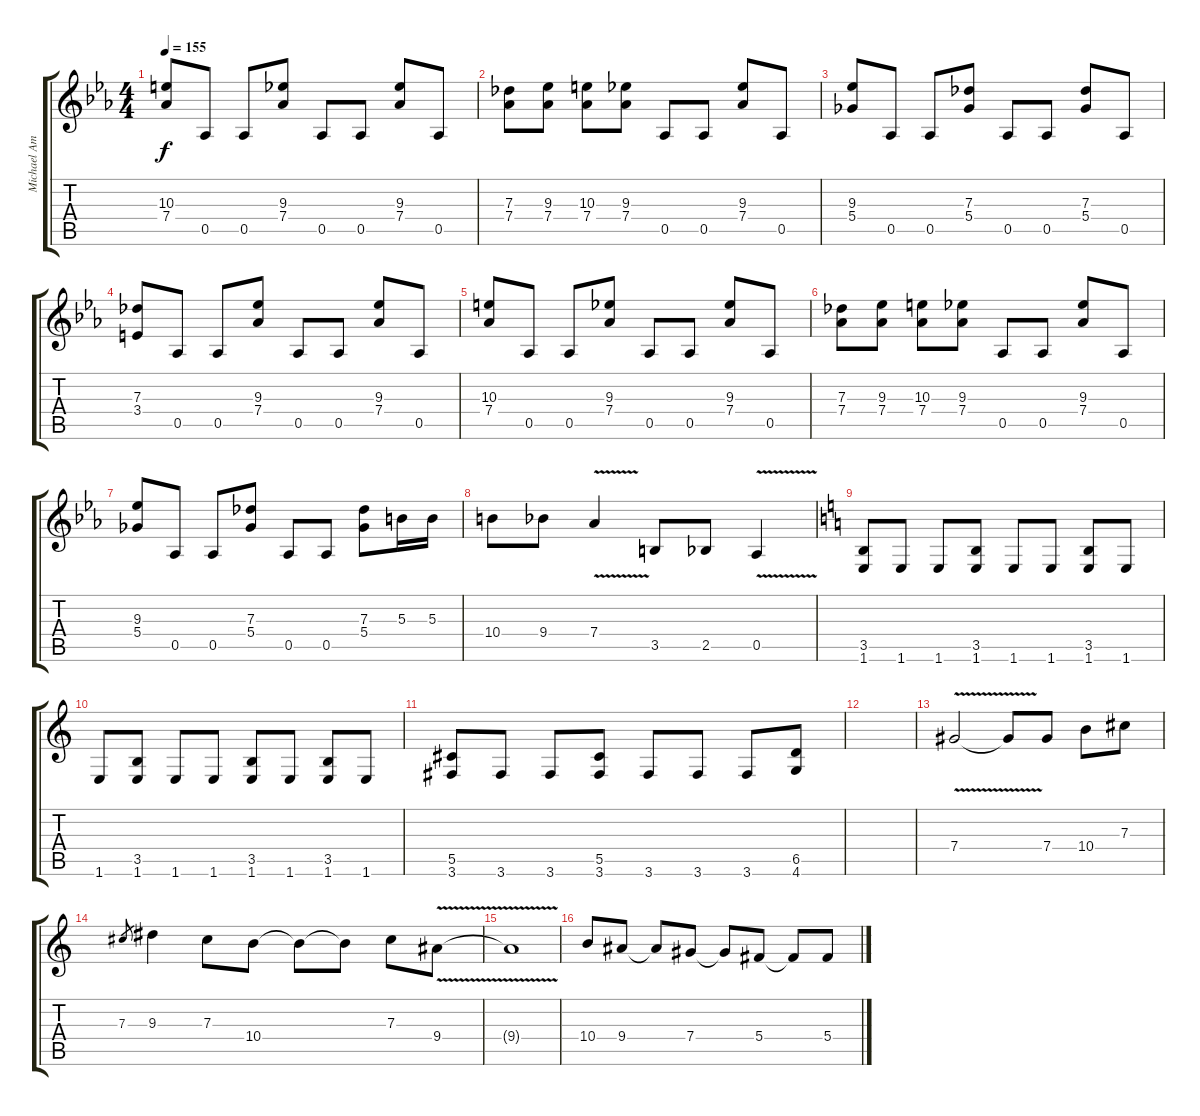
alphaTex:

\track ("Michael Amott" "Michael Am") {instrument distortionguitar}
\staff {score tabs}
\tuning (Eb4 Bb3 Gb3 Db3 Ab2 Eb2) {hide}
\ts (4 4)
\tempo 155
\clef g2
\ks cminor
(10.3 7.4).8{dy f} 0.5.8 0.5.8 (9.3 7.4).8 0.5.8 0.5.8 (9.3 7.4).8 0.5.8 |
(7.3 7.4).8 (9.3 7.4).8 (10.3 7.4).8 (9.3 7.4).8 0.5.8 0.5.8 (9.3 7.4).8 0.5.8 |
(9.3 5.4).8 0.5.8 0.5.8 (7.3 5.4).8 0.5.8 0.5.8 (7.3 5.4).8 0.5.8 |
(7.3 3.4).8 0.5.8 0.5.8 (9.3 7.4).8 0.5.8 0.5.8 (9.3 7.4).8 0.5.8 |
(10.3 7.4).8 0.5.8 0.5.8 (9.3 7.4).8 0.5.8 0.5.8 (9.3 7.4).8 0.5.8 |
(7.3 7.4).8 (9.3 7.4).8 (10.3 7.4).8 (9.3 7.4).8 0.5.8 0.5.8 (9.3 7.4).8 0.5.8 |
(9.3 5.4).8 0.5.8 0.5.8 (7.3 5.4).8 0.5.8 0.5.8 (7.3 5.4).8 5.3.16 5.3.16 |
10.4.8 9.4.8 7.4{v}.4 3.5.8 2.5.8 0.5{v}.4 |
\ks c
(3.5 1.6).8 1.6.8 1.6.8 (3.5 1.6).8 1.6.8 1.6.8 (3.5 1.6).8 1.6.8 |
1.6.8 (3.5 1.6).8 1.6.8 1.6.8 (3.5 1.6).8 1.6.8 (3.5 1.6).8 1.6.8 |
(5.5 3.6).8 3.6.8 3.6.8 (5.5 3.6).8 3.6.8 3.6.8 3.6.8 (6.5 4.6).8 |
|
7.4{v}.2 7.4{t}.8 7.4.8 10.4.8 7.3.8 |
7.3.8{gr} 9.3.4 7.3.8 10.4.8 10.4{t}.8 10.4{t}.8 7.3.8 9.4{v}.8 |
9.4{t}.1 |
10.4.8 9.4.8 9.4{t}.8 7.4.8 7.4{t}.8 5.4.8 5.4{t}.8 5.4{sl}.8
